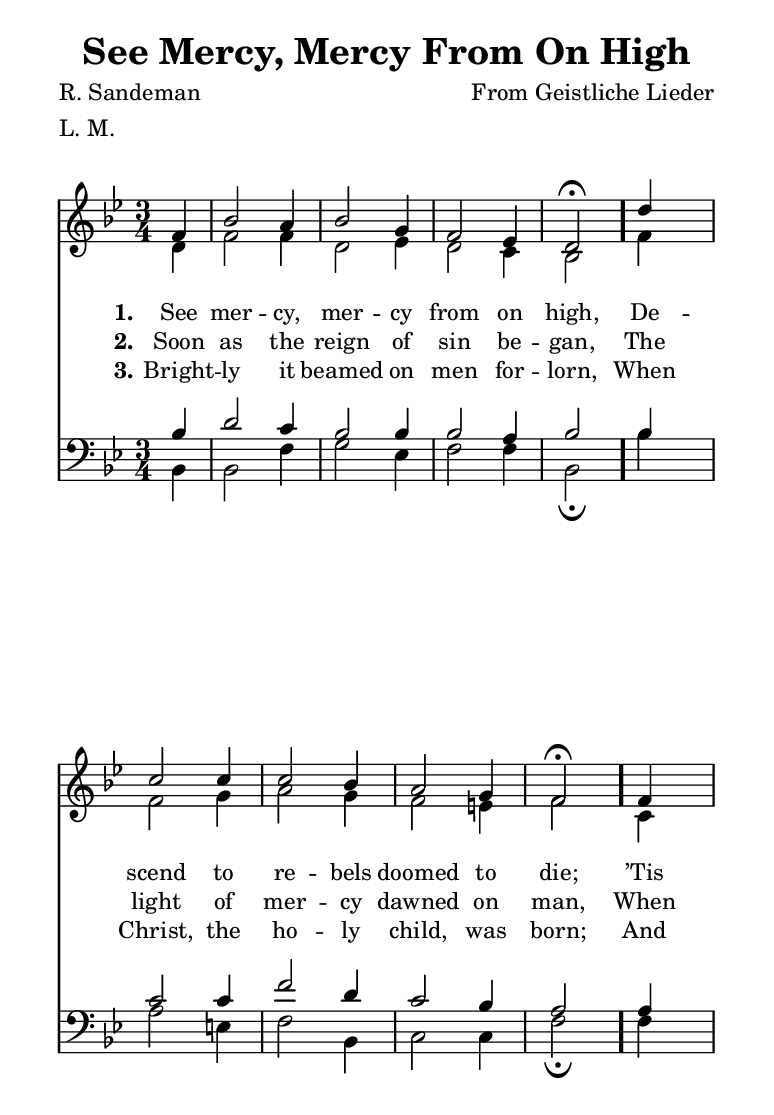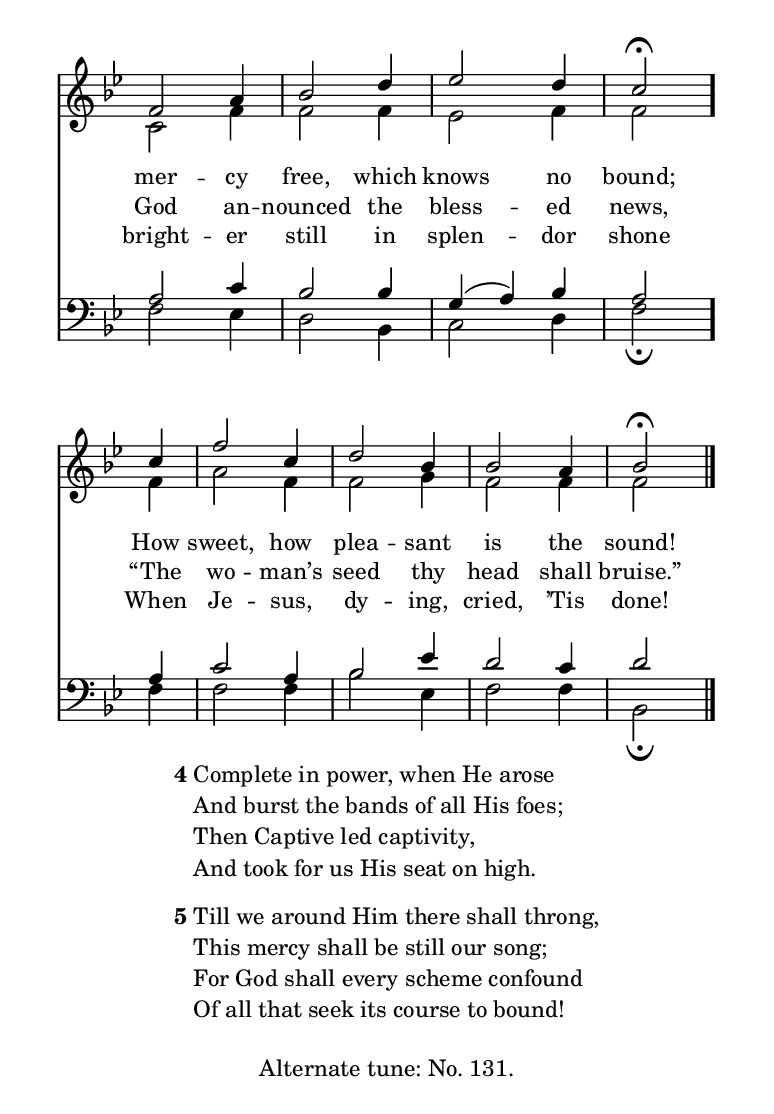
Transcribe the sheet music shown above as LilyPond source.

\include "common/global.ily"
\paper {
  \include "common/paper.ily"
  %ragged-bottom = ##t
  %ragged-last-bottom = ##t
  systems-per-page = #(cond (is-eogsized 3) (#t #f))
  %page-count = ##f
}

\header{
  hymnnumber = "116"
  title = "See Mercy, Mercy From On High"
  tunename = "Dusseldorf"
  meter = "L. M."
  poet = "R. Sandeman"
  composer = "From Geistliche Lieder"
  %copyright = ""
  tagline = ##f
}

% for fermata in MIDI
ta = { \tempo 4=100 }
tb = { \tempo 4=50 }

patternAA = { \ta c4 | c2 c4 | c2 c4 | c2 c4 | \tb c2 \fermata }
patternAB = { \ta c4 | c2 c4 | c2 c4 | c2 c4 | \tb c2          }

patternBA = { \ta c4 | c2 c4 | c2 c4 | c4( c4) c4 | \tb c2     }

global = {
  \include "common/overrides.ily"
  \override Staff.TimeSignature.style = #'numbered
  \time 3/4
  \override Score.MetronomeMark.transparent = ##t % hide all fermata changes too
  \ta
  \key bes \major
  \partial 4
  \autoBeamOff
}

notesSoprano = {
\global
\relative c' {

  \changePitch \patternAA { f | bes a | bes g | f ees | d }
  \changePitch \patternAA { d' | c c | c bes | a g | f }
  \changePitch \patternAA { f | f a | bes d | ees d | c }
  \changePitch \patternAA { c | f c | d bes | bes a | bes }

  \bar "|."

}
}

notesAlto = {
\global
\relative e' {

  \changePitch \patternAB { d | f f | d ees | d c | bes }
  \changePitch \patternAB { f' | f g | a g | f e | f }
  \changePitch \patternAB { c | c f | f f | ees f | f }
  \changePitch \patternAB { f | a f | f g | f f | f }

}
}

notesTenor = {
\global
\relative a {

  \changePitch \patternAB { bes | d c | bes bes | bes a | bes }
  \changePitch \patternAB { bes | c c | f d | c bes | a }
  \changePitch \patternBA { a | a c | bes bes | g( a) bes | a }
  \changePitch \patternAB { a | c a | bes ees | d c | d }

}
}

notesBass = {
\global
\relative f, {

  \changePitch \patternAA { bes | bes f' | g ees | f f | bes, }
  \changePitch \patternAA { bes' | a e | f bes, | c c | f }
  \changePitch \patternAA { f | f ees | d bes | c d | f }
  \changePitch \patternAA { f | f f | bes ees, | f f | bes, }

}
}

wordsA = \lyricmode {
\set stanza = "1."

See mer -- cy, mer -- cy from on high, \bar "."
De -- scend to re -- bels doomed to die; \bar "."
’Tis mer -- cy free, which knows no bound; \bar "."
How sweet, how plea -- sant is the sound! \bar "."

}

wordsB = \lyricmode {
\set stanza = "2."

Soon as the reign of sin be -- gan,
The light of mer -- cy dawned on man,
When God an -- nounced the bless -- ed news,
“The wo -- man’s seed thy head shall bruise.”

}

wordsC = \lyricmode {
\set stanza = "3."

Bright -- ly it beamed on men for -- lorn,
When Christ, the ho -- ly child, was born;
And bright -- er still in splen -- dor shone
When Je -- sus, dy -- ing, cried, ’Tis done!

}

wordsD = \markuplist {

\line { Complete in power, when He arose }
\line { And burst the bands of all His foes; }
\line { Then Captive led captivity, }
\line { And took for us His seat on high. }

}

wordsE = \markuplist {

\line { Till we around Him there shall throng, }
\line { This mercy shall be still our song; }
\line { For God shall every scheme confound }
\line { Of all that seek its course to bound! }

}

\score {
  \context ChoirStaff <<
    \context Staff = upper <<
      \set ChoirStaff.systemStartDelimiter = #'SystemStartBar
      \context Voice  = sopranos { \voiceOne << \notesSoprano >> }
      \context Voice  = altos { \voiceTwo << \notesAlto >> }
      \context Lyrics = one   \lyricsto sopranos \wordsA
      \context Lyrics = two   \lyricsto sopranos \wordsB
      \context Lyrics = three \lyricsto sopranos \wordsC
    >>
    \context Staff = men <<
      \clef bass
      \context Voice  = tenors { \voiceOne << \notesTenor >> }
      \context Voice  = basses { \voiceTwo << \notesBass >> }
    >>
  >>
  \layout {
    \include "common/layout.ily"
  }
  \midi{
    \include "common/midi.ily"
  }
}

\noPageBreak

\markup { \fill-line { \column {
  \line{ \bold 4 \column { \wordsD } } \combine \null \vspace #0.4
  \line{ \bold 5 \column { \wordsE } } \combine \null \vspace #0.4
} } }

\noPageBreak \markup { \vspace #2 \fill-line { \raise #2 \line { Alternate tune: No. 131. } } }

\version "2.19.49"  % necessary for upgrading to future LilyPond versions.

% vi:set et ts=2 sw=2 ai nocindent syntax=lilypond:
